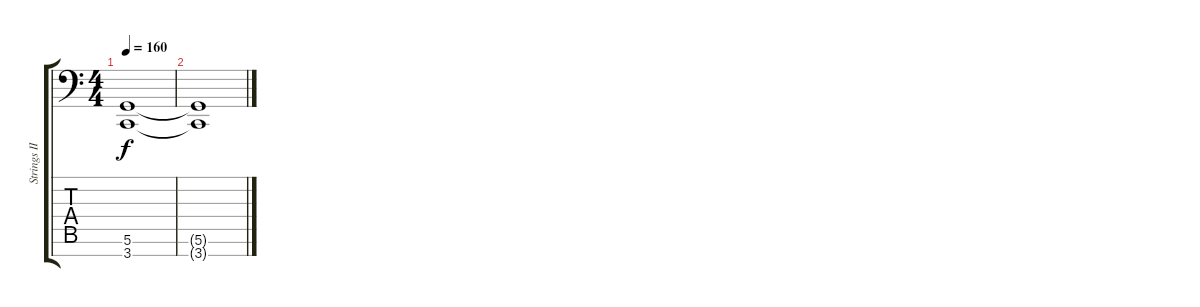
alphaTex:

\track ("Strings II" "Strings II") {instrument stringensemble1}
\staff {score tabs}
\tuning (D4 A3 F3 C3 G2 D2 A1) {hide}
\ts (4 4)
\tempo 160
\clef f4
\ks c
(5.6{t} 3.7{t}).1{dy f volume 0} |
(5.6{t} 3.7{t}).1
